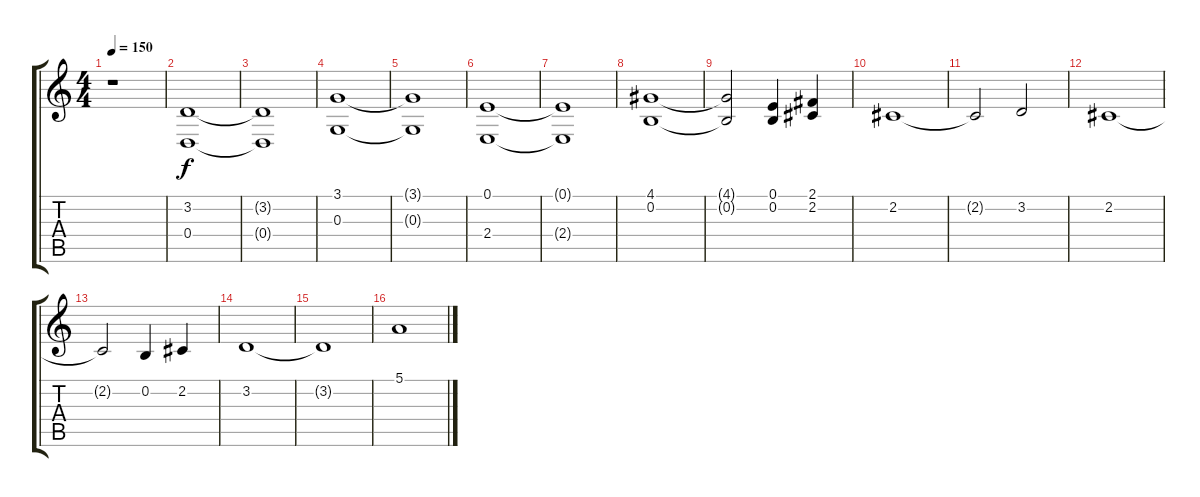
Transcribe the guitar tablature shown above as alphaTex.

\track "" {instrument stringensemble2}
\staff {score tabs}
\tuning (E4 B3 G3 D3 A2 E2) {hide}
\ts (4 4)
\tempo 150
\clef g2
\ks c
r.1{dy f} |
(3.2 0.4).1 |
(3.2{t} 0.4{t}).1 |
(3.1 0.3).1 |
(3.1{t} 0.3{t}).1 |
(0.1 2.4).1 |
(0.1{t} 2.4{t}).1 |
(4.1 0.2).1 |
(4.1{t} 0.2{t}).2 (0.1 0.2).4 (2.1 2.2).4 |
2.2.1 |
2.2{t}.2 3.2.2 |
2.2.1 |
2.2{t}.2 0.2.4 2.2.4 |
3.2.1 |
3.2{t}.1 |
5.1.1
